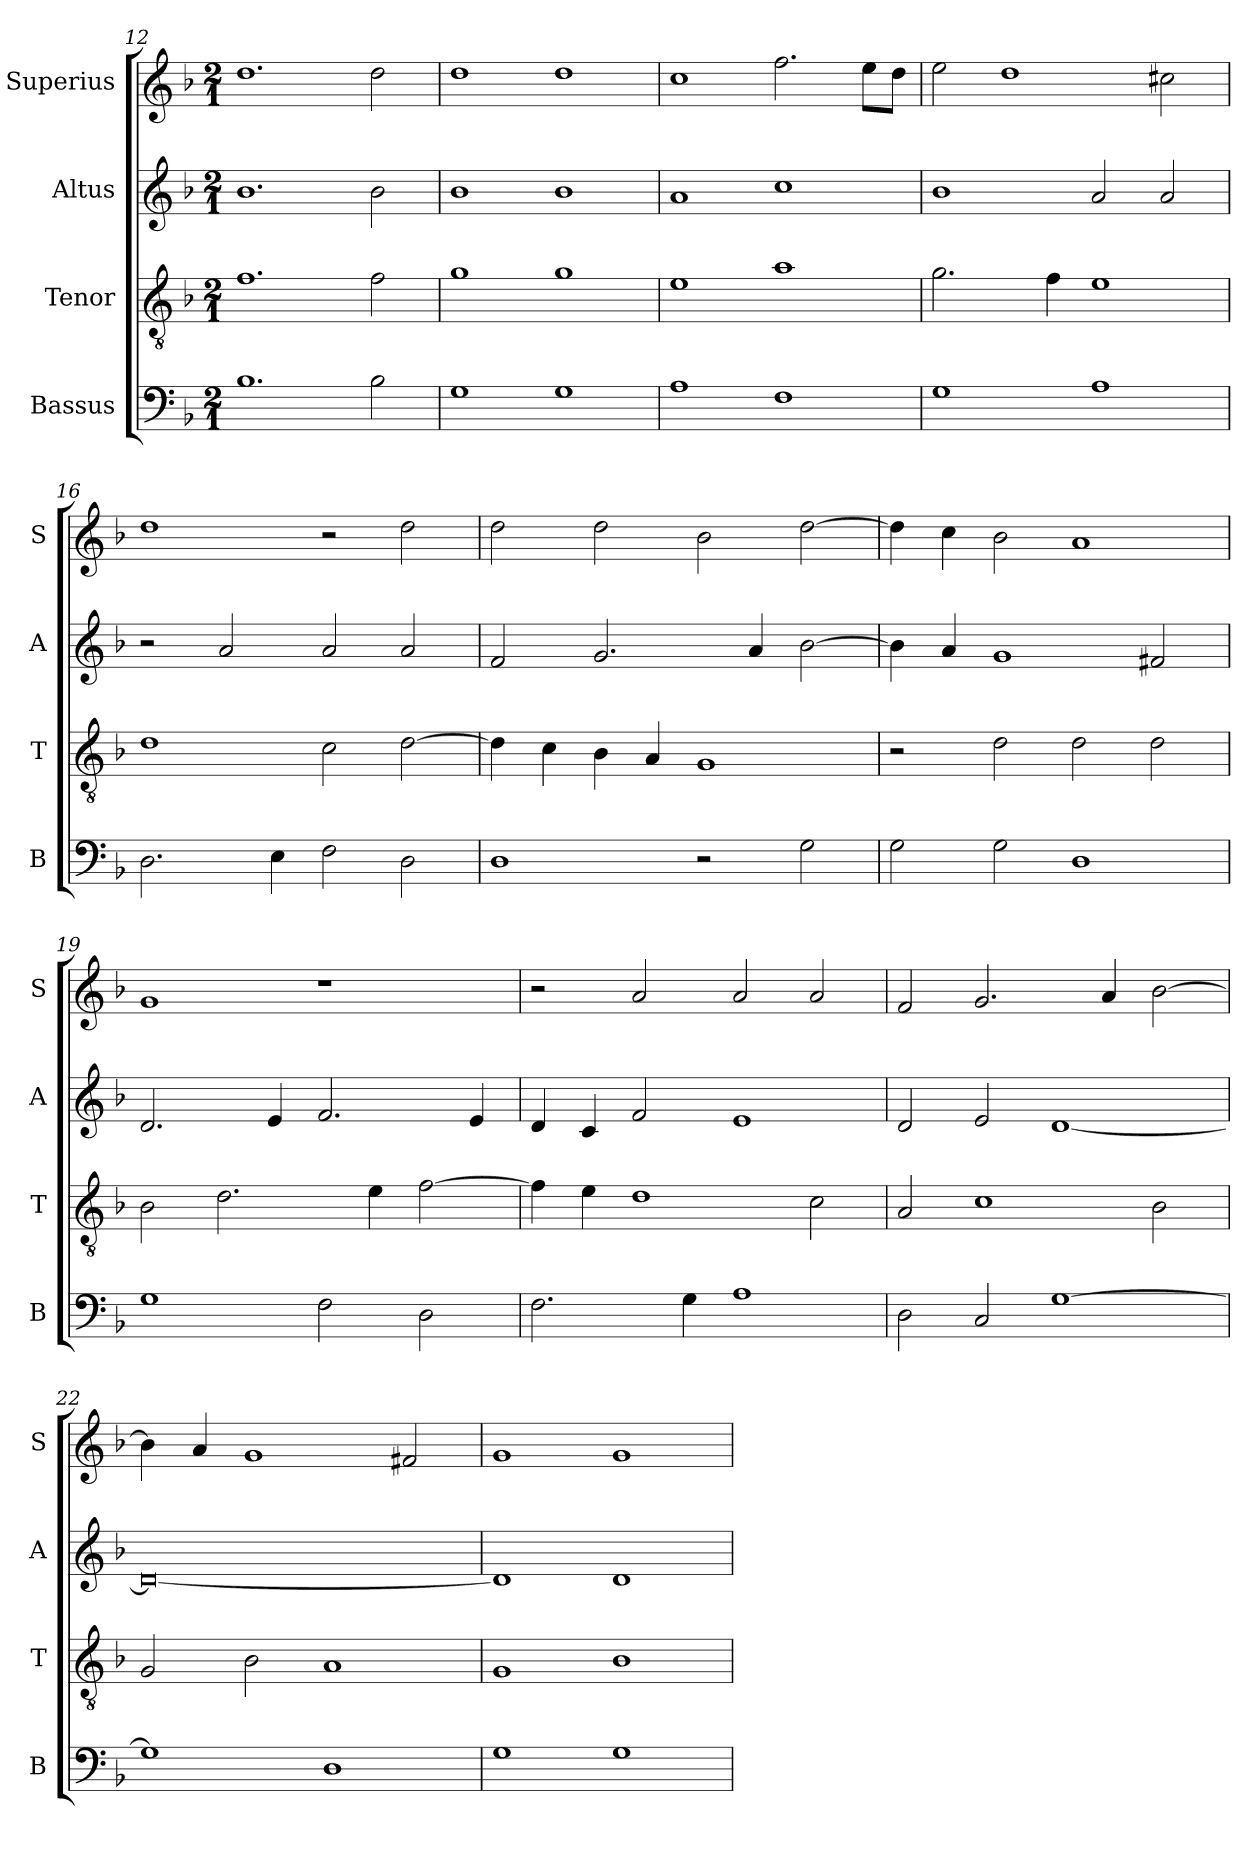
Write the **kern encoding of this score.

**kern	**kern	**kern	**kern
*part4	*part3	*part2	*part1
*staff4	*staff3	*staff2	*staff1
*I"Bassus	*I"Tenor	*I"Altus	*I"Superius
*I'B	*I'T	*I'A	*I'S
*clefF4	*clefGv2	*clefG2	*clefG2
*k[b-]	*k[b-]	*k[b-]	*k[b-]
*F:	*F:	*F:	*F:
*M2/1	*M2/1	*M2/1	*M2/1
=12	=12	=12	=12
1.B-	1.f	1.b-	1.dd
2B-	2f	2b-	2dd
=13	=13	=13	=13
1G	1g	1b-	1dd
1G	1g	1b-	1dd
=14	=14	=14	=14
1A	1e	1a	1cc
1F	1a	1cc	2.ff
.	.	.	8eeL
.	.	.	8ddJ
=15	=15	=15	=15
1G	2.g	1b-	2ee
.	.	.	1dd
.	4f	.	.
1A	1e	2a	.
.	.	2a	2cc#X
=16	=16	=16	=16
2.D	1d	2r	1dd
.	.	2a	.
4E	.	.	.
2F	2c	2a	2r
2D	[2d	2a	2dd
=17	=17	=17	=17
1D	4d]	2f	2dd
.	4c	.	.
.	4B-	2.g	2dd
.	4A	.	.
2r	1G	.	2b-
.	.	4a	.
2G	.	[2b-	[2dd
=18	=18	=18	=18
2G	2r	4b-]	4dd]
.	.	4a	4cc
2G	2d	1g	2b-
1D	2d	.	1a
.	2d	2f#X	.
=19	=19	=19	=19
1G	2B-	2.d	1g
.	2.d	.	.
.	.	4e	.
2F	.	2.f	1r
.	4e	.	.
2D	[2f	.	.
.	.	4e	.
=20	=20	=20	=20
2.F	4f]	4d	2r
.	4e	4c	.
.	1d	2f	2a
4G	.	.	.
1A	.	1e	2a
.	2c	.	2a
=21	=21	=21	=21
2D	2A	2d	2f
2C	1c	2e	2.g
[1G	.	[1d	.
.	.	.	4a
.	2B-	.	[2b-
=22	=22	=22	=22
1G]	2G	0d_	4b-]
.	.	.	4a
.	2B-	.	1g
1D	1A	.	.
.	.	.	2f#X
=23	=23	=23	=23
1G	1G	1d]	1g
1G	1B-	1d	1g
=	=	=	=
*-	*-	*-	*-
